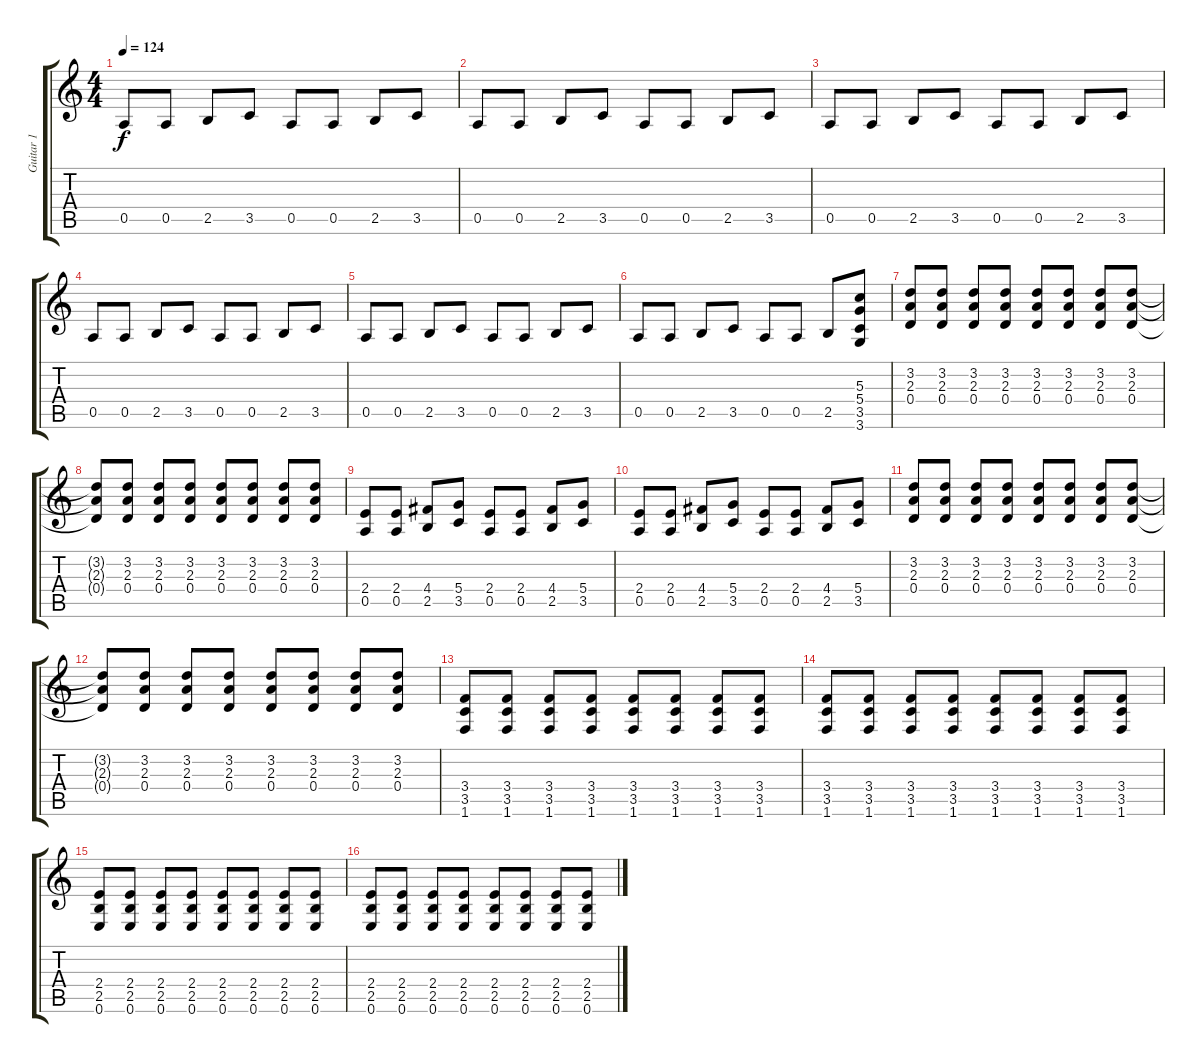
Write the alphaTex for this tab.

\track ("Guitar 1" "Guitar 1") {instrument distortionguitar}
\staff {score tabs}
\tuning (E4 B3 G3 D3 A2 E2) {hide}
\ts (4 4)
\tempo 124
\clef g2
\ks c
0.5.8{dy f} 0.5.8 2.5.8 3.5.8 0.5.8 0.5.8 2.5.8 3.5.8 |
0.5.8 0.5.8 2.5.8 3.5.8 0.5.8 0.5.8 2.5.8 3.5.8 |
0.5.8 0.5.8 2.5.8 3.5.8 0.5.8 0.5.8 2.5.8 3.5.8 |
0.5.8 0.5.8 2.5.8 3.5.8 0.5.8 0.5.8 2.5.8 3.5.8 |
0.5.8 0.5.8 2.5.8 3.5.8 0.5.8 0.5.8 2.5.8 3.5.8 |
0.5.8 0.5.8 2.5.8 3.5.8 0.5.8 0.5.8 2.5.8 (5.3 5.4 3.5 3.6).8 |
(3.2 2.3 0.4).8 (3.2 2.3 0.4).8 (3.2 2.3 0.4).8 (3.2 2.3 0.4).8 (3.2 2.3 0.4).8 (3.2 2.3 0.4).8 (3.2 2.3 0.4).8 (3.2 2.3 0.4).8 |
(3.2{t} 2.3{t} 0.4{t}).8 (3.2 2.3 0.4).8 (3.2 2.3 0.4).8 (3.2 2.3 0.4).8 (3.2 2.3 0.4).8 (3.2 2.3 0.4).8 (3.2 2.3 0.4).8 (3.2 2.3 0.4).8 |
(2.4 0.5).8 (2.4 0.5).8 (4.4 2.5).8 (5.4 3.5).8 (2.4 0.5).8 (2.4 0.5).8 (4.4 2.5).8 (5.4 3.5).8 |
(2.4 0.5).8 (2.4 0.5).8 (4.4 2.5).8 (5.4 3.5).8 (2.4 0.5).8 (2.4 0.5).8 (4.4 2.5).8 (5.4 3.5).8 |
(3.2 2.3 0.4).8 (3.2 2.3 0.4).8 (3.2 2.3 0.4).8 (3.2 2.3 0.4).8 (3.2 2.3 0.4).8 (3.2 2.3 0.4).8 (3.2 2.3 0.4).8 (3.2 2.3 0.4).8 |
(3.2{t} 2.3{t} 0.4{t}).8 (3.2 2.3 0.4).8 (3.2 2.3 0.4).8 (3.2 2.3 0.4).8 (3.2 2.3 0.4).8 (3.2 2.3 0.4).8 (3.2 2.3 0.4).8 (3.2 2.3 0.4).8 |
(3.4 3.5 1.6).8 (3.4 3.5 1.6).8 (3.4 3.5 1.6).8 (3.4 3.5 1.6).8 (3.4 3.5 1.6).8 (3.4 3.5 1.6).8 (3.4 3.5 1.6).8 (3.4 3.5 1.6).8 |
(3.4 3.5 1.6).8 (3.4 3.5 1.6).8 (3.4 3.5 1.6).8 (3.4 3.5 1.6).8 (3.4 3.5 1.6).8 (3.4 3.5 1.6).8 (3.4 3.5 1.6).8 (3.4 3.5 1.6).8 |
(2.4 2.5 0.6).8 (2.4 2.5 0.6).8 (2.4 2.5 0.6).8 (2.4 2.5 0.6).8 (2.4 2.5 0.6).8 (2.4 2.5 0.6).8 (2.4 2.5 0.6).8 (2.4 2.5 0.6).8 |
(2.4 2.5 0.6).8 (2.4 2.5 0.6).8 (2.4 2.5 0.6).8 (2.4 2.5 0.6).8 (2.4 2.5 0.6).8 (2.4 2.5 0.6).8 (2.4 2.5 0.6).8 (2.4 2.5 0.6).8
